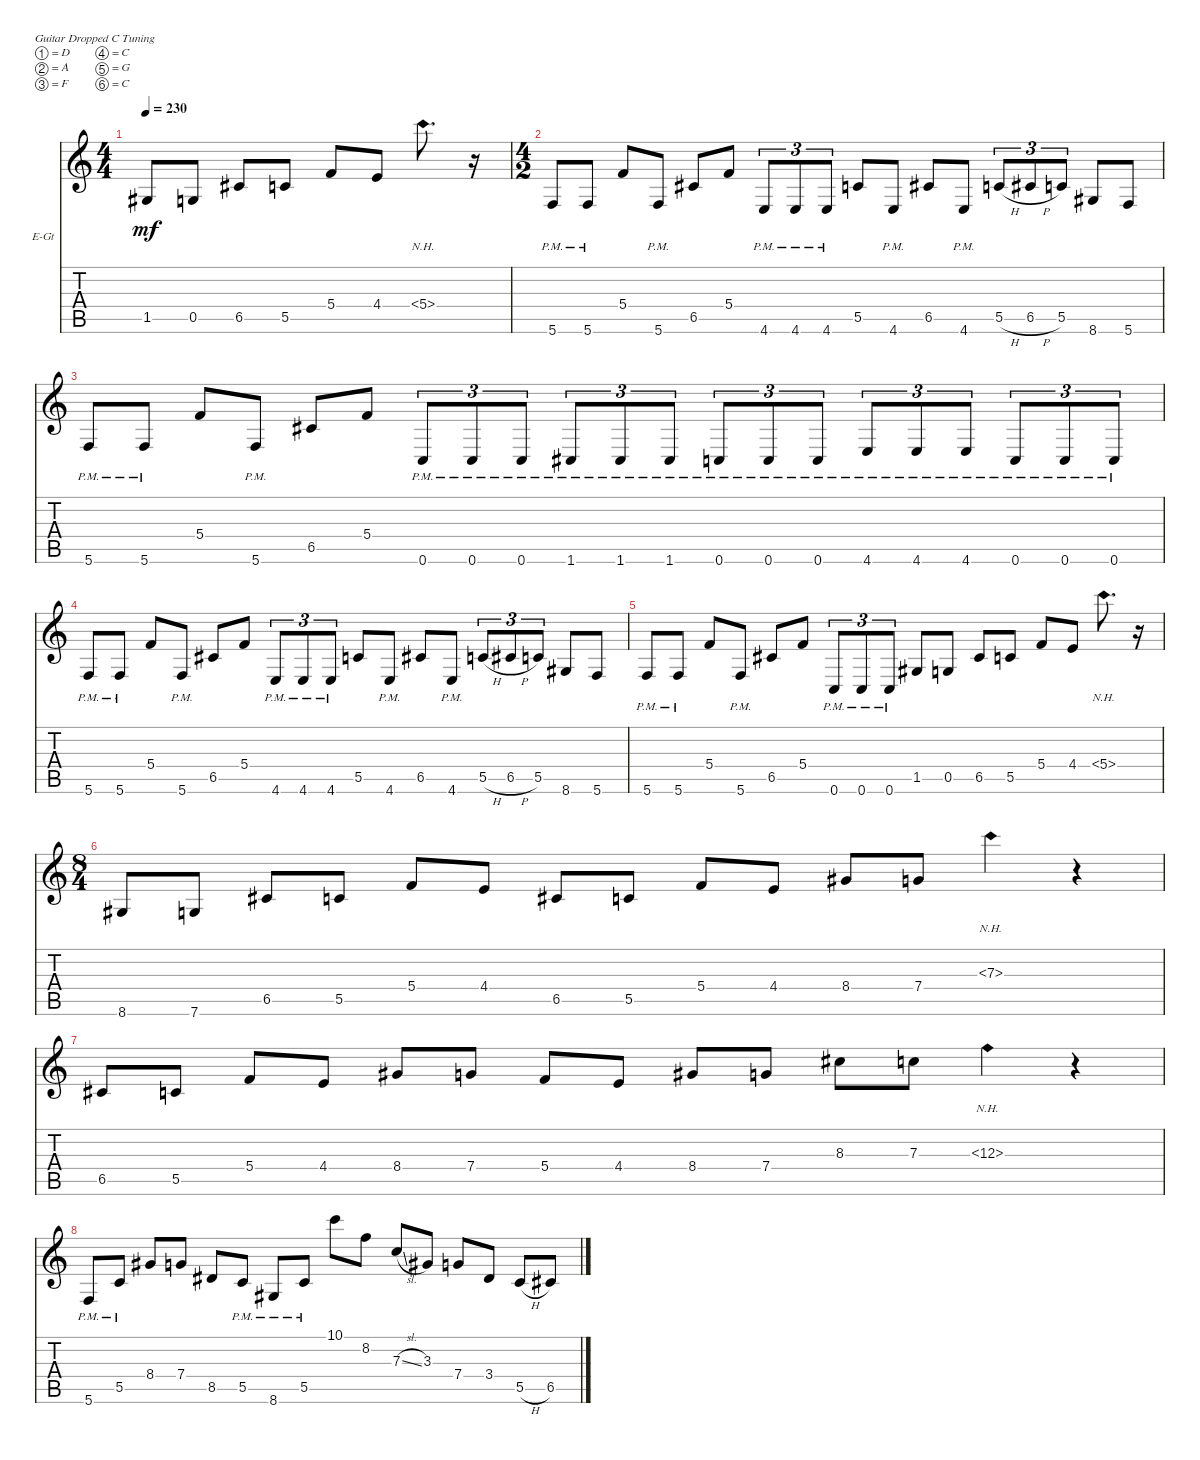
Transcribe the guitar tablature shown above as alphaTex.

\defaultSystemsLayout 4
\bracketExtendMode nobrackets
\firstSystemTrackNameOrientation horizontal
\otherSystemsTrackNameOrientation horizontal
\track ("Gajic" "E-Gt") {instrument distortionguitar}
\staff {score tabs}
\tuning (D4 A3 F3 C3 G2 C2)
\ts (4 4)
\tempo 230
\clef g2
\ks c
1.5.8{dy mf} 0.5.8 6.5.8 5.5.8 5.4.8 4.4.8 5.4{nh}.8{d} r.16 |
\ts (4 2)
5.6{pm}.8 5.6{pm}.8 5.4.8 5.6{pm}.8 6.5.8 5.4.8 4.6{pm}.8{tu (3 2)} 4.6{pm}.8{tu (3 2)} 4.6{pm}.8{tu (3 2)} 5.5.8 4.6{pm}.8 6.5.8 4.6{pm}.8 5.5{h}.8{tu (3 2)} 6.5{h}.8{tu (3 2)} 5.5.8{tu (3 2)} 8.6.8 5.6.8 |
5.6{pm}.8 5.6{pm}.8 5.4.8 5.6{pm}.8 6.5.8 5.4.8 0.6{pm}.8{tu (3 2)} 0.6{pm}.8{tu (3 2)} 0.6{pm}.8{tu (3 2)} 1.6{pm}.8{tu (3 2)} 1.6{pm}.8{tu (3 2)} 1.6{pm}.8{tu (3 2)} 0.6{pm}.8{tu (3 2)} 0.6{pm}.8{tu (3 2)} 0.6{pm}.8{tu (3 2)} 4.6{pm}.8{tu (3 2)} 4.6{pm}.8{tu (3 2)} 4.6{pm}.8{tu (3 2)} 0.6{pm}.8{tu (3 2)} 0.6{pm}.8{tu (3 2)} 0.6{pm}.8{tu (3 2)} |
5.6{pm}.8 5.6{pm}.8 5.4.8 5.6{pm}.8 6.5.8 5.4.8 4.6{pm}.8{tu (3 2)} 4.6{pm}.8{tu (3 2)} 4.6{pm}.8{tu (3 2)} 5.5.8 4.6{pm}.8 6.5.8 4.6{pm}.8 5.5{h}.8{tu (3 2)} 6.5{h}.8{tu (3 2)} 5.5.8{tu (3 2)} 8.6.8 5.6.8 |
5.6{pm}.8 5.6{pm}.8 5.4.8 5.6{pm}.8 6.5.8 5.4.8 0.6{pm}.8{tu (3 2)} 0.6{pm}.8{tu (3 2)} 0.6{pm}.8{tu (3 2)} 1.5.8 0.5.8 6.5.8 5.5.8 5.4.8 4.4.8 5.4{nh}.8{d} r.16 |
\ts (8 4)
8.6.8 7.6.8 6.5.8 5.5.8 5.4.8 4.4.8 6.5.8 5.5.8 5.4.8 4.4.8 8.4.8 7.4.8 7.3{nh}.4 r.4 |
6.5.8 5.5.8 5.4.8 4.4.8 8.4.8 7.4.8 5.4.8 4.4.8 8.4.8 7.4.8 8.3.8 7.3.8 12.3{nh}.4 r.4 |
5.6{pm}.8 5.5{pm}.8 8.4.8 7.4.8 8.5.8 5.5{pm}.8 8.6{pm}.8 5.5{pm}.8 10.1.8 8.2.8 7.3{sl}.8 3.3.8 7.4.8 3.4.8 5.5{h}.8 6.5.8
